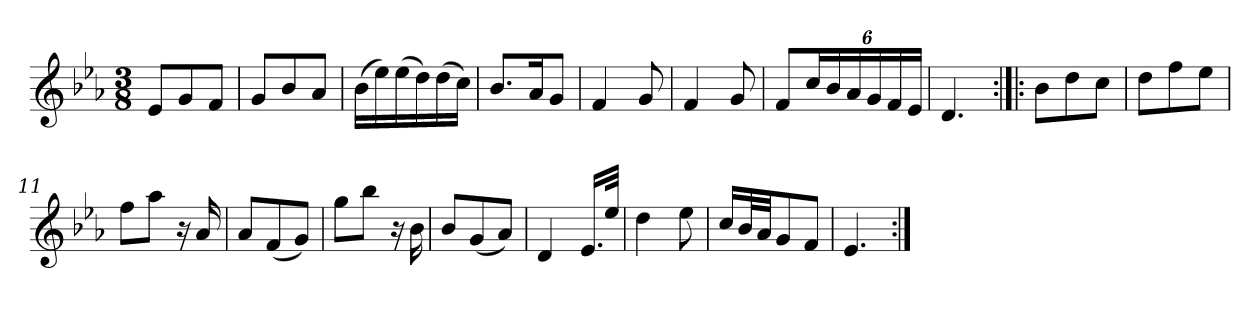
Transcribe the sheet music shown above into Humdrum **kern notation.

**kern
*part1
*staff1
*clefG2
*k[b-e-a-]
*E-:
*M3/8
*MM84
=1
8e-/L
8g/
8f/J
=2
8g/L
8b-/
8a-/J
=3
(16b-\LL
16ee-\)
(16ee-\
16dd\)
(16dd\
16cc\JJ)
=4
8.b-/L
16a-/K
8g/J
=5
4f
8g
=6
4f
8g
=7
8f/L
24cc/L
24b-/
24a-/
24g/
24f/
24e-/JJ
=8
4.d
=9:|!|:
8b-\L
8dd\
8cc\J
=10
8dd\L
8ff\
8ee-\J
=11
8ff\L
8aa-\J
16r
16a-
=12
8a-/L
(8f/
8g/J)
=13
8gg\L
8bb-\J
16r
16b-
=14
8b-/L
(8g/
8a-/J)
=15
4d
16.e-/LL
32ee-/JJk
=16
4dd
8ee-
=17
16cc/LL
32b-/L
32a-/JJ
8g/
8f/J
=18
4.e-
=:|!
*-
